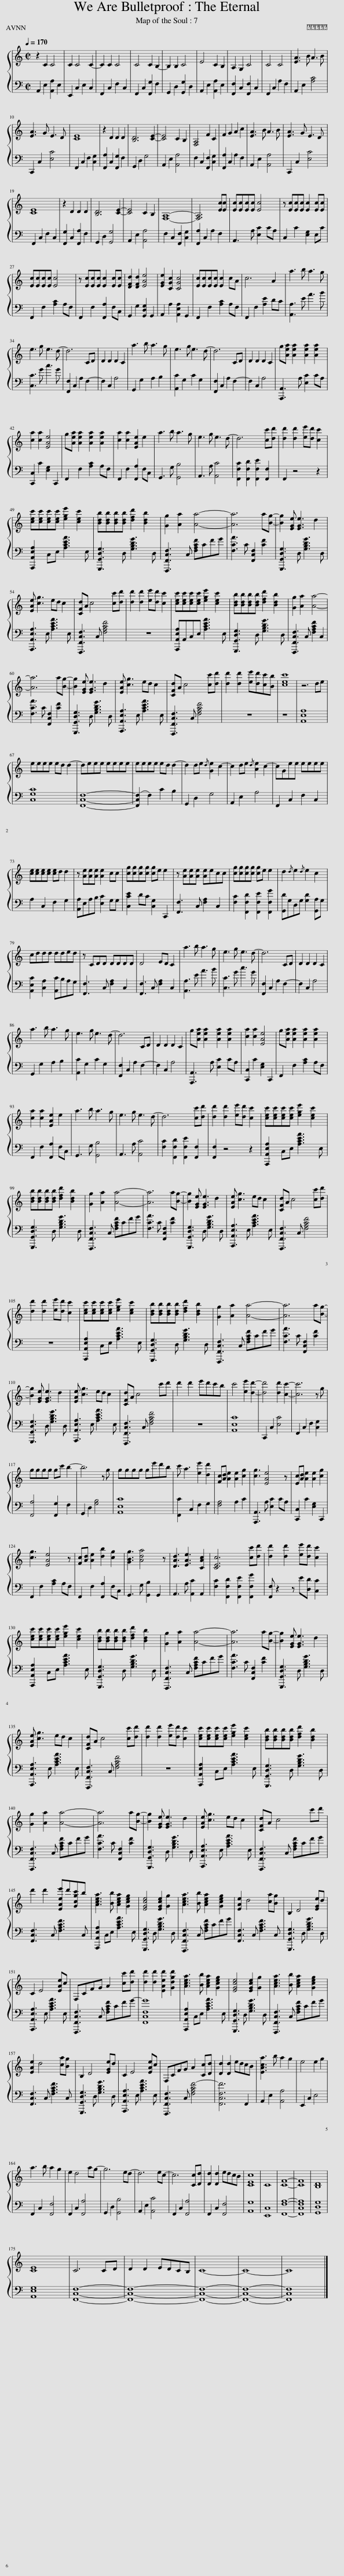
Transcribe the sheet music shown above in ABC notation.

X:1
%%score { 1 | 2 }
L:1/8
Q:1/4=170
M:2/2
I:linebreak $
K:C
V:1 treble
V:2 bass
V:1
 z2 C2 C4 | C2 C4 C2- | C2 C2 C4 | C4 C2 B,2- | B,2 B,2 C4 | %5
 E4 C2 B,2 | A,2 G,2 C4 | C4 C4 | [EA]3 B A3 B |$ [EA]3 G E3 D | %10
 [CE]8 | z2 D2 D2 D2 | [B,D]6 [CE]2- | [CE]4 C2 B,2 | [F,A,]4 F2 C2 | %15
 F2 G2 A2 c2 | [EA]3 B A3 B | [EA]3 G E3 D |$ [CE]8 | z2 D2 D2 D2 | %20
 [B,D]6 [CE]2- | [CE]4 C2 B,2 | [F,A,]8- | [F,A,]6 [Ec][Ec] | [Ec][Ec][Ec][Ec] [Ec]4 | %25
 z [Ec][Ec][Ec] [Ec]2 [Ec][Ec] |$ [Ec][Ec][Ec][Ec] [Ec]4 | z [Ec][Ec][Ec] [Ec]2 [Ec][Ec] | [DFd]2 [DFd]2 [EAe]4 | [EGe]2 [CGc]2 [CGc]4 | %30
 [Ec][Ec][Ec][Ec] [Ec]2 cA | c6 A2 | a3 b a3 g |$ e3 g e3 d- | d6 CD | %35
 D2 D2 D2 C2 | a3 b a3 g | e3 g e3 d- | d6 CD | D2 D2 D2 C2 | %40
 g[Aea] [Aea]2 [Aea]2 [Aea]2 |$ [ca]2 [ca]2 [EAe]4 | g[Aea] [Aea]2 [Aea]2 [Aea]2 | [ca]2 [ca]2 [EAe]2 e2 | a3 b a3 g | %45
 e3 g e3 d- | d6 [cc'][dd'] | [dd']2 [dd']2 [ee'][dd'] [cc']2 |$ [cec'][cec'][cec'][cec'] [ege']2 [cec']2 | [Bdb][Bdb][Bdb][Bdb] [dfd']2 [Bdb]2 | %50
 [Gg]2 [Aa]2 [Aa]4- | [Aa]6 a[Bg]- | [Bg]2 [EGe] [EGe]3 d2 |$ [EAe] [cg]3 ed c2 | [CFd]A c4 [cc'][dd'] | %55
 [dd']2 [dd']2 [ee'][dd'] [cc']2 | [cec'][cec'][cec'][cec'] [ege']2 [cec']2 | [Bdb][Bdb][Bdb][Bdb] [dfd']2 [Bdb]2 | [Gg]2 [Aa]2 [Aa]4- |$ [Aa]6 a[Bg]- | %60
 [Bg]2 [EGe] [EGe]3 d2 | [EAe] [cg]3 ed c2 | [CFd]A c4 [cc'][dd'] | [dd']2 [dd']2 [ee'][dd'][cc'][Bb] | [cec']8 | %65
 z6 de |$ eeee ed d2- | deee eeee | eeee ed d2- | d2 de{/d} [Ge]2 c2- | %70
 c2 de{/d} [Ae]2 c2- | cGee eeee |$ [ce][ce][ce][ce] [ce]d d2 | z [Ae][Ae][Ae] [Ae]2 cc | [cg][cg][cg][cg] [cg]e e2 | %75
 z [Ae][Ae][Ae] [Ae]ecc | [cg][cg][cg][cg] [cg]e e2 | d2{/d} e2{/d} e2 c2 |$ cddd dded | z CDD DDDD | %80
 D4 ED C2 | a3 b a3 g | e3 g e3 d- | d6 CD | D2 D2 D2 C2 |$ %85
 a3 b a3 g | e3 g e3 d- | d6 CD | D2 D2 D2 C2 | g[Aea] [Aea]2 [Aea]2 [Aea]2 | %90
 [ca]2 [ca]2 [EAe]4 | g[Aea] [Aea]2 [Aea]2 [Aea]2 |$ [ca]2 [ca]2 [EAe]2 e2 | a3 b a3 g | e3 g e3 d- | %95
 d6 [cc'][dd'] | [dd']2 [dd']2 [ee'][dd'] [cc']2 | [cec'][cec'][cec'][cec'] [ege']2 [cec']2 |$ [Bdb][Bdb][Bdb][Bdb] [dfd']2 [Bdb]2 | [Gg]2 [Aa]2 [Aa]4- | %100
 [Aa]6 a[Bg]- | [Bg]2 [EGe] [EGe]3 d2 | [EAe] [cg]3 ed c2 | [CFd]A c4 [cc'][dd'] |$ [dd']2 [dd']2 [ee'][dd'] [cc']2 | %105
 [cec'][cec'][cec'][cec'] [ege']2 [cec']2 | [Bdb][Bdb][Bdb][Bdb] [dfd']2 [Bdb]2 | [Gg]2 [Aa]2 [Aa]4- | [Aa]6 a[Bg]- |$ [Bg]2 [EGe] [EGe]3 d2 | %110
 [EAe] [cg]3 ed c2 | [CFd]A c4 c'd' | d'2 d'2 e'd'c'b | c'4 [ee']2 [dd']2- | [dd']4 [dd']2 [cc']2- | %115
 [cc']6 z g |$ gggg gc' b2- | b6 z g | gggg ge'd'b | c' a3 [ee']2 [dd']2 | %120
 [Fc][Ad] [Ae]2 [Ae]2 [cg]2 | [cg]3 [EAe]4 z | [Ec][Ad] [Ae]2 [Ae]2 [cg]2 |$ [cg]3 [EAe]4 z | [Fc][Ad] [Ae]2 [db]2 [cg]2 | %125
 [GBg]3 [Ada]4 z | [DAd]3 [EAe]3 [CAc]2 | [CEc]6 [cc'][dd'] | [dd']2 [dd']2 [ee'][dd'] [cc']2 |$ [cec'][cec'][cec'][cec'] [ege']2 [cec']2 | %130
 [Bdb][Bdb][Bdb][Bdb] [dfd']2 [Bdb]2 | [Gg]2 [Aa]2 [Aa]4- | [Aa]6 a[Bg]- | [Bg]2 [EGe] [EGe]3 d2 |$ [EAe] [cg]3 ed c2 | %135
 [CFd]A c4 [cc'][dd'] | [dd']2 [dd']2 [ee'][dd'] [cc']2 | [cec'][cec'][cec'][cec'] [ege']2 [cec']2 | [Bdb][Bdb][Bdb][Bdb] [dfd']2 [Bdb]2 |$ [Gg]2 [Aa]2 [Aa]4- | %140
 [Aa]6 a[Bg]- | [Bg]2 [EGe] [EGe]3 d2 | [EAe] [cg]3 ed c2 | [CFd]A c4 c'd' |$ d'2 d'2 [EAee']d'[Gcgc']b | %145
 [Acea]3 [Bb] [Acea]2 [Gceg]2 | [EGce]4 [EGce]2 [Gg]2 | [Acea]3 [Bb] [Acea]2 [Gceg]2 | [EAe]2 d4 [ca][Bg] | B,2 D4 [EGe]d |$ %150
 C2 E4 [EAe]c | F,CFG A2 [cc'][dd'] | [dd']2 [dd']2 [EAed']2 [Gdgd']2 | [Acea]3 [Bb] [Acea]2 [Gceg]2 | [EGce]4 [EGce]2 [Gg]2 | %155
 [Acea]3 [Bb] [Acea]2 [Gceg]2 |$ [EAe]2 d4 [ca][Bg] | B,2 D4 [EGe]d | C2 E4 [EAe]c | F,CFG A2 [Cc][Dd] | %160
 [Dd]2 [Dd]2 edcB | [EAca]3 b a2 g2 | e4 e2 g2 |$ a3 b a2 g2 | e2 d4 ag- | %165
 g6 ed- | d6 ec- | c6 [Cc][Dd] | [Dd]2 [Dd]2 edcB | [CEc]8 | %170
 C8 | [CF]8- | [CF]8 | [B,D]8 |$ [CE]8 | %175
 C6 CD | D2 D2 EDCB, | C8- | C8- | C8 |] %180
V:2
 A,,2 E,2 [A,,A,]2 E,2 | E,,2 C,2 E,2 C,2 | F,,2 C,2 F,2 C,2 | F,,2 C,2 [F,,G,]2 F,2 | G,,2 D,2 [G,,G,]2 D,2 | %5
 A,,2 E,2 [A,,A,]2 E,2 | [F,,F,]2 C,2 [F,,F,]2 C,2 | F,,2 C,2 A,2 F,2 | A,,2 E,2 [A,C]4 |$ C,,2 C,2 [E,C]4 | %10
 F,,2 C,2 F,2 [C,G,]2 | [F,,A,]2 C,2 [F,,G,]2 F,2 | G,,2 D,2 G,4 | A,,2 E,2 [A,,A,]4 | F,2 C,2 [F,,F,]2 [C,G,]2 | %15
 [F,,A,]2 C,2 A,2 F,2 | A,,2 E,2 [A,,A,]4 | C,,2 C,2 [E,C]4 |$ F,,2 C,2 F,2 C,2 | [F,,G,]2 C,2 [F,,A,]2 F,2 | %20
 G,,2 D,2 [G,,G,]4 | A,,2 E,2 [A,,A,]4 | F,2 C,2 [F,,F,]2 [C,G,]2 | [F,,A,]2 C,2 A,2 F,2 | A,,3 A, [E,C]2 CA, | %25
 C,2 C2 [E,G,]2 E,C |$ F,,2 F,2 [A,C]2 A,F, | F,,2 F,2 [F,,A,]2 F,C, | G,,2 G,2 [G,,D,G,]2 G,,2 | A,,2 A,2 [A,,E,A,]2 G,,2 | %30
 F,,2 F,2 [A,C]2 A,F, | F,,2 F,2 [A,E]2 DC | [A,,A,]3 E A3 B |$ [C,C]3 G c3 G | [F,,F,]2 C,2 A,2 F,2- | %35
 F,2 C,2 A,4 | G,,2 G,2 A,2 B,2 | [A,,C]2 G,2 C2 G,2 | [F,,F,]2 C,2 A,2 F,2- | F,2 C,2 A,4 | %40
 [A,,,A,,]3 A, [E,C]2 CA, |$ [C,,C,]2 C2 [E,G,]2 C,,2 | F,,2 F,2 [A,C]2 A,F, | F,,2 F,2 [F,,A,]2 F,C, | G,,3 G, [G,,B,]4 | %45
 A,,3 A, [A,,C]4 | [F,,F,C]2 [F,,F,D]2 [F,,F,E]2 [F,,F,]2 | F,,2 z4 z2 |$ [A,,,A,,E,A,]2 C,E, [A,CEA]3 E, | [G,,,G,,D,G,]3 D, [G,B,DG]3 D, | %50
 [F,,,F,,C,F,]3 C, [F,A,CF]CFG | [F,CA]3 C [F,,C,F,]2 [CF]2 | [G,,,G,,D,G,]3 D, [G,B,DG]3 D, |$ [A,,,A,,E,A,]3 E, [A,CEA]3 E, | [F,,,F,,C,F,]3 C, [F,A,CF]4 | %55
 z8 | [A,,,A,,E,A,]A,,C,E, [A,CEA]3 E, | [G,,,G,,D,G,]3 D, [G,B,DG]3 D, | [F,,,F,,C,F,]3 C, [F,A,CF]2 C,2 |$ [F,CA]3 C [F,,C,F,]2 [CF]2 | %60
 [G,,,G,,D,G,]3 D, [G,B,DG]3 D, | [A,,,A,,E,A,]3 E, [A,CEA]3 E, | [F,,,F,,C,F,]3 C, [F,A,CF]4 | z8 | z8 | %65
 [A,,E,A,]8 |$ [C,G,C]8 | [F,,C,F,]8- | ([F,,C,F,]2 F,2) C2 B,2 | G,,2 D,2 G,4 | %70
 A,,2 E,2 A,4 | F,,2 C,2 F,2 C,2 |$ A,2 C,2 F,2 G,2 | [A,,A,]E,A,B, [E,C]2 G,G, | [C,CE]2 DC [C,G,]2 C,,2 | %75
 [F,,F,]3 C, [F,A,]2 C,2 | [F,C]2 [F,,F,D]2 [F,,F,E]2 [F,,F,G]2 | [G,,D]G,D,G, [G,D]2 [G,,A,]G, |$ [A,,E,C]2 [C,A,]2 [A,,C]B,A,G, | [F,,F,]3 C, [F,A,]2 C,2 | %80
 [F,,F,]3 C, [F,A,]2 C,2 | [A,,A,]3 E A3 B | [C,C]3 G c3 G | [F,,F,]2 C,2 A,2 F,2- | F,2 C,2 A,4 |$ %85
 G,,2 G,2 A,2 B,2 | [A,,C]2 G,2 C2 G,2 | [F,,F,]2 C,2 A,2 F,2- | F,2 C,2 A,4 | [A,,,A,,]3 A, [E,C]2 CA, | %90
 [C,,C,]2 C2 [E,G,]2 C,,2 | F,,2 F,2 [A,C]2 A,F, |$ F,,2 F,2 [F,,A,]2 F,C, | G,,3 G, [G,,B,]4 | A,,3 A, [A,,C]4 | %95
 [F,C]2 [F,,F,D]2 [F,,F,E]2 [F,,F,]2 | [F,,F,]2 z4 z2 | [A,,,A,,E,A,]2 C,E, [A,CEA]3 E, |$ [G,,,G,,D,G,]3 D, [G,B,DG]3 D, | [F,,,F,,C,F,]3 C, [F,A,CF]CFG | %100
 [F,CA]3 C [F,,C,F,]2 [CF]2 | [G,,,G,,D,G,]3 D, [G,B,DG]3 D, | [A,,,A,,E,A,]3 E, [A,CEA]3 E, | [F,,,F,,C,F,]3 C, [F,A,CF]4 |$ z8 | %105
 [A,,,A,,E,A,]2 C,E, [A,CEA]3 E, | [G,,,G,,D,G,]3 D, [G,B,DG]3 D, | [F,,,F,,C,F,]3 C, [F,A,CF]CFG | [F,CA]3 C [F,,C,F,]2 [CF]2 |$ [G,,,G,,D,G,]3 D, [G,B,DG]3 D, | %110
 [A,,,A,,E,A,]3 E, [A,CEA]3 E, | [F,,,F,,C,F,]3 C, [F,A,CF]4 | z8 | [A,,E,C]8 | C,,2 C,2 [E,C]4 | %115
 F,,2 C,2 F,2 [C,G,]2 |$ [F,,A,]4 [F,,G,]2 F,2 | G,,2 D,2 [G,B,]4 | [A,,E,C]8 | [F,,C]2 C,2 F,2 G,2 | %120
 [F,A,]4 A,2 C2 | [A,,,A,,]3 A, [E,C]2 CA, | [C,,C,]2 C2 [E,G,]2 C,,2 |$ F,,2 F,2 [A,C]2 A,F, | F,,2 F,2 [F,,A,]2 F,C, | %125
 G,,3 G, [G,,B,]2 G,,2 | A,,3 A, [A,,C]2 A,,2 | [F,C]2 [F,,F,D]2 [F,,F,E]2 [F,,F,G]2 | [F,,F,] z2 z E[D,D] [C,C]2 |$ [A,,,A,,E,A,]2 C,E, [A,CEA]3 E, | %130
 [G,,,G,,D,G,]3 D, [G,B,DG]3 D, | [F,,,F,,C,F,]3 C, [F,A,CF]CFG | [F,CA]3 C [F,,C,F,]2 [CF]2 | [G,,,G,,D,G,]3 D, [G,B,DG]3 D, |$ [A,,,A,,E,A,]3 E, [A,CEA]3 E, | %135
 [F,,,F,,C,F,]3 C, [F,A,CF]4 | z8 | [A,,,A,,E,A,]2 C,E, [A,CEA]3 E, | [G,,,G,,D,G,]3 D, [G,B,DG]3 D, |$ [F,,,F,,C,F,]3 C, [F,A,CF]CFG | %140
 [F,CA]3 C [F,,C,F,]2 [CF]2 | [G,,,G,,D,G,]3 D, [G,B,DG]3 D, | [A,,,A,,E,A,]3 E, [A,CEA]3 E, | [F,,,F,,C,F,]3 C, [F,A,CF]CFG |$ [F,,C,F,]3 C, [F,A,CF]3 C, | %145
 [A,,,A,,E,A,]2 C,E, [A,CEA]3 E, | [G,,,G,,D,G,]3 D, [G,B,DG]3 D, | [F,,,F,,C,F,]3 C, [F,A,CF]CFG | [F,,C,F,]3 C, [F,A,CF]3 C, | [G,,,G,,D,G,]3 D, [G,B,DG]3 D, |$ %150
 [A,,,A,,E,A,]3 E, [A,CEA]3 E, | [F,,,F,,C,F,]3 C, [F,A,CF]CFG- | [F,,C,F,G]8 | [A,,,A,,E,A,]2 C,E, [A,CEA]3 E, | [G,,,G,,D,G,]3 D, [G,B,DG]3 D, | %155
 [F,,,F,,C,F,]3 C, [F,A,CF]CFG |$ [F,,C,F,]3 C, [F,A,CF]3 C, | [G,,,G,,D,G,]3 D, [G,B,DG]3 D, | [A,,,A,,E,A,]3 E, [A,CEA]3 E, | [F,,,F,,C,F,]3 C, [F,A,CF-]4 | %160
 [F,,C,F,F]6 F,,2 | A,,2 E,2 [A,,A,]4 | E,,2 C,2 E,4 |$ F,,2 C,2 [F,,F,]4 | F,,2 C,2 [F,,A,]4 | %165
 G,,2 D,2 [G,,B,]4 | A,,2 E,2 [A,,C]4 | F,,2 C,2 [F,,A,]4 | F,,2 C,2 [F,,F,]4 | [A,,G,]8 | %170
 [E,,C,]8 | [F,,F,A,]8- | [F,,C,F,A,]8 | [G,,D,G,]8 |$ [A,,E,G,]8 | %175
 [F,,C,F,]8- | [F,,C,F,]8- | [F,,C,F,]8- | [F,,C,F,]8- | [F,,C,F,]8 |] %180
